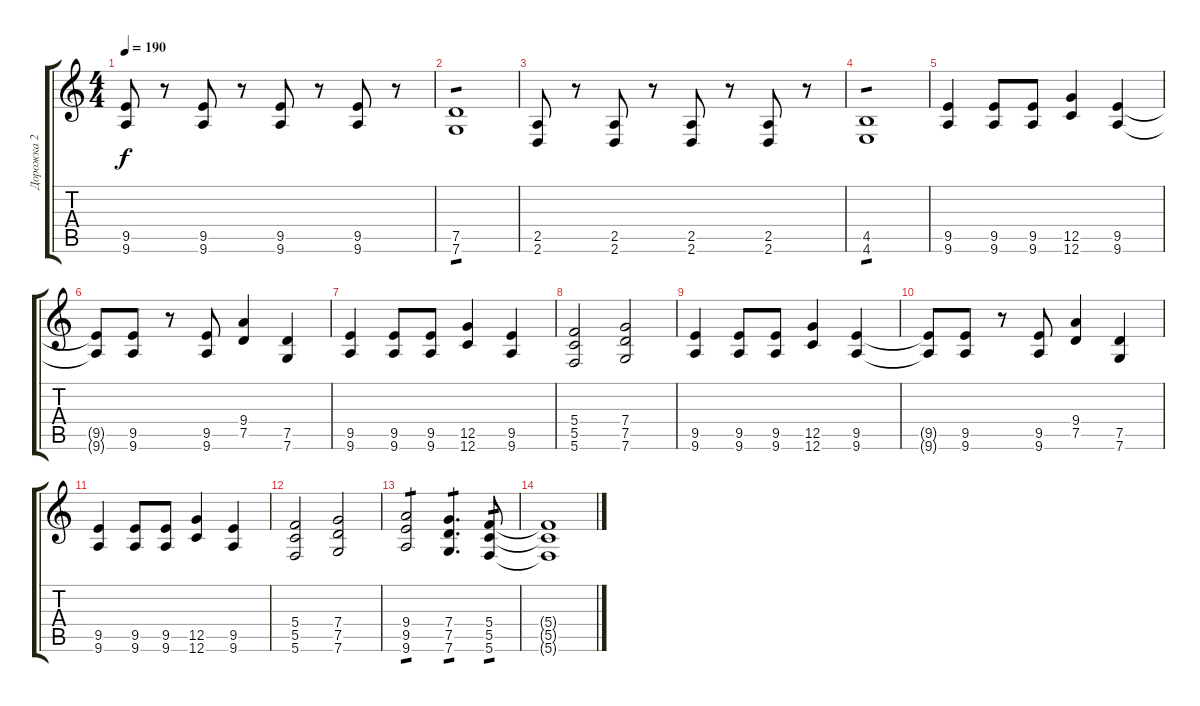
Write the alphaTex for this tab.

\track ("Дорожка 2" "Дорожка 2") {instrument distortionguitar}
\staff {score tabs}
\tuning (D4 A3 F3 C3 G2 C2) {hide}
\ts (4 4)
\tempo 190
\clef g2
\ks c
(9.5 9.6).8{dy f} r.8 (9.5 9.6).8 r.8 (9.5 9.6).8 r.8 (9.5 9.6).8 r.8 |
(7.5 7.6).1{tp 1} |
(2.5 2.6).8 r.8 (2.5 2.6).8 r.8 (2.5 2.6).8 r.8 (2.5 2.6).8 r.8 |
(4.5 4.6).1{tp 1} |
(9.5 9.6).4 (9.5 9.6).8 (9.5 9.6).8 (12.5 12.6).4 (9.5 9.6).4 |
(9.5{t} 9.6{t}).8 (9.5 9.6).8 r.8 (9.5 9.6).8 (9.4 7.5).4 (7.5 7.6).4 |
(9.5 9.6).4 (9.5 9.6).8 (9.5 9.6).8 (12.5 12.6).4 (9.5 9.6).4 |
(5.4 5.5 5.6).2 (7.4 7.5 7.6).2 |
(9.5 9.6).4 (9.5 9.6).8 (9.5 9.6).8 (12.5 12.6).4 (9.5 9.6).4 |
(9.5{t} 9.6{t}).8 (9.5 9.6).8 r.8 (9.5 9.6).8 (9.4 7.5).4 (7.5 7.6).4 |
(9.5 9.6).4 (9.5 9.6).8 (9.5 9.6).8 (12.5 12.6).4 (9.5 9.6).4 |
(5.4 5.5 5.6).2 (7.4 7.5 7.6).2 |
(9.4 9.5 9.6).2{tp 1} (7.4 7.5 7.6).4{d tp 1} (5.4 5.5 5.6).8{tp 1} |
(5.4{t} 5.5{t} 5.6{t}).1
